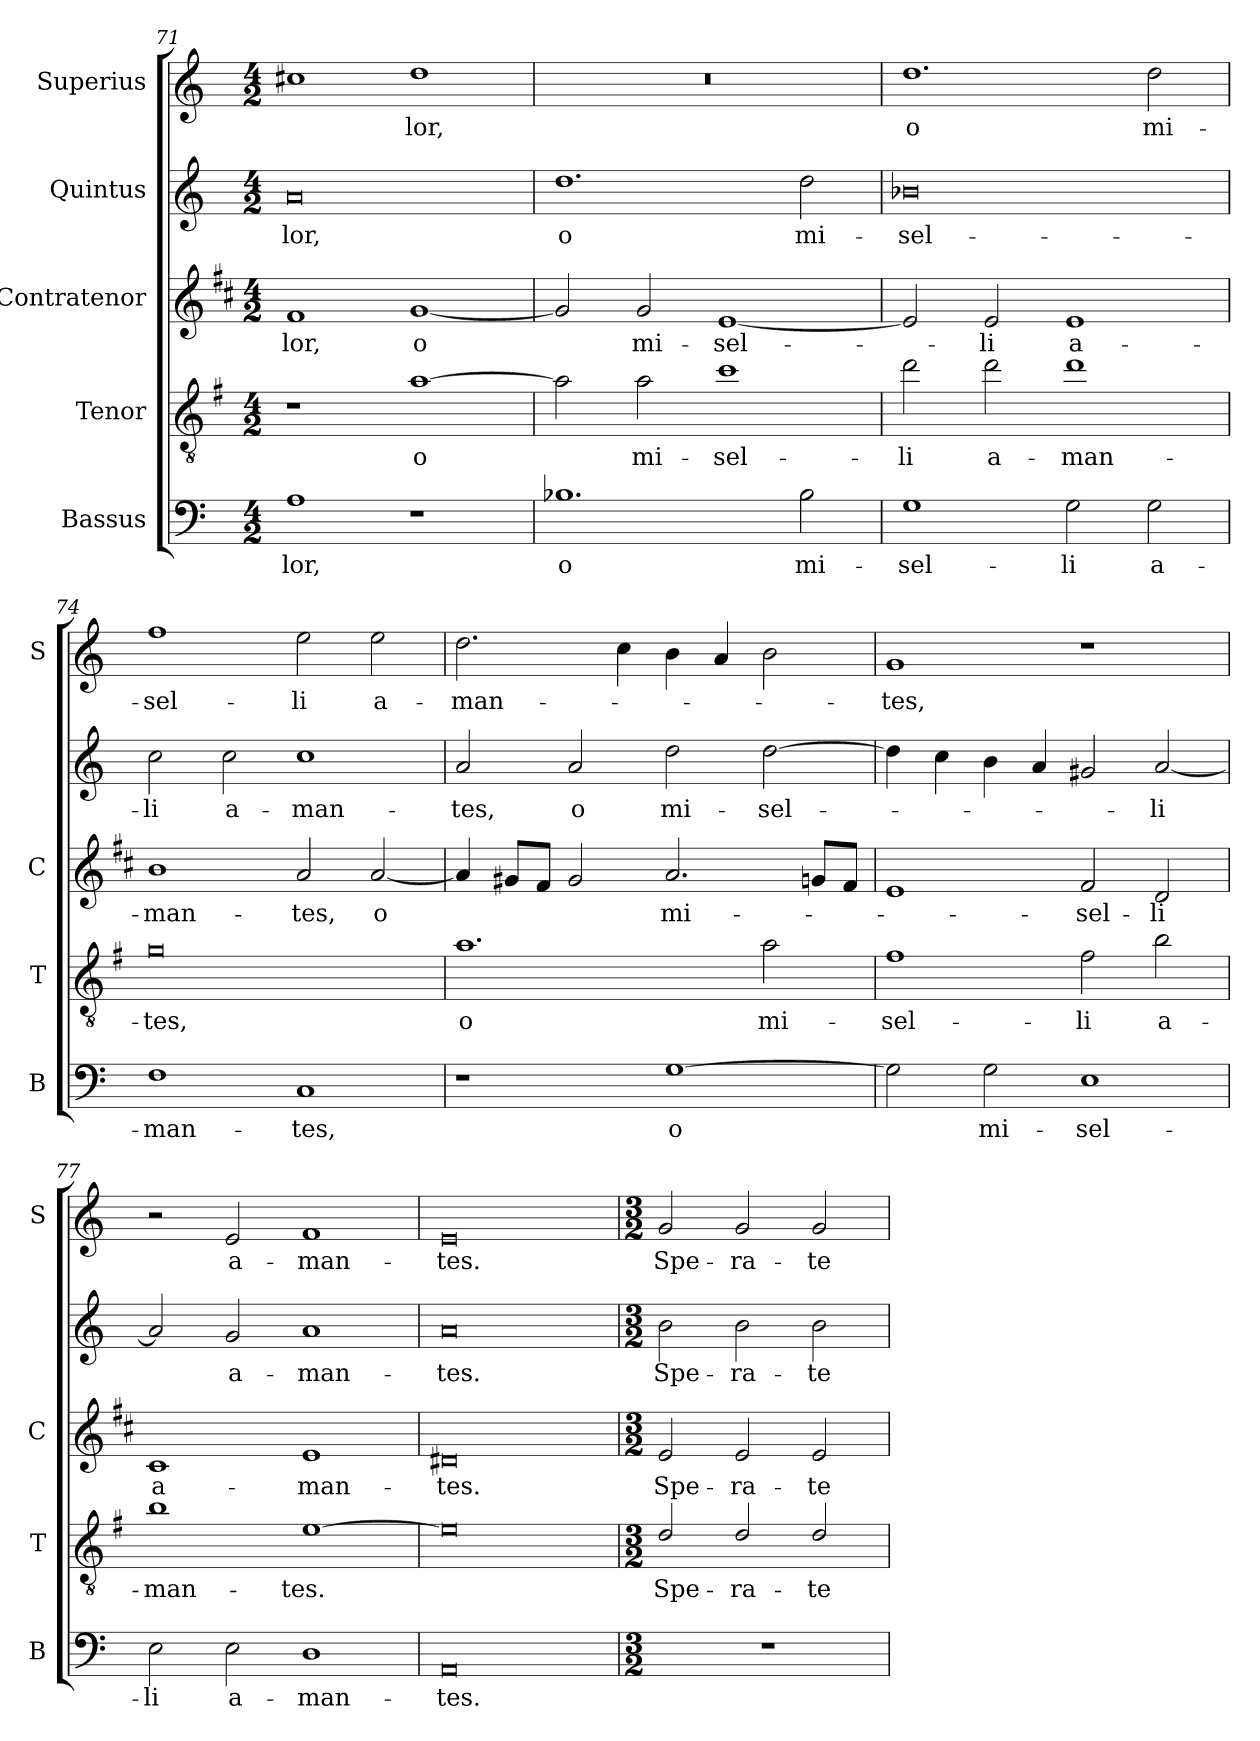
**kern	**text	**kern	**text	**kern	**text	**kern	**text	**kern	**text
*part5	*part5	*part4	*part4	*part3	*part3	*part2	*part2	*part1	*part1
*staff5	*staff5	*staff4	*staff4	*staff3	*staff3	*staff2	*staff2	*staff1	*staff1
*I"Bassus	*	*I"Tenor	*	*I"Contratenor	*	*I"Quintus	*	*I"Superius	*
*I'B	*	*I'T	*	*I'C	*	*	*	*I'S	*
!!LO:LB:g=z
*clefF4	*	*clefGv2	*	*clefG2	*	*clefG2	*	*clefG2	*
*	*	*ITrd4c7	*	*ITrd1c2	*	*	*	*	*
*k[]	*	*k[]	*	*k[]	*	*k[]	*	*k[]	*
*C:	*	*C:	*	*C:	*	*C:	*	*C:	*
*M4/2	*	*M4/2	*	*M4/2	*	*M4/2	*	*M4/2	*
=71	=71	=71	=71	=71	=71	=71	=71	=71	=71
!	!LO:LY:b	!	!	!	!LO:LY:b	!	!LO:LY:b	!	!
1A	-lor,	1r	.	1e	-lor,	0a	-lor,	1cc#X	.
!	!	!	!LO:LY:b	!	!LO:LY:b	!	!	!	!LO:LY:b
1r	.	[1d	o	[1f	o	.	.	1dd	-lor,
=72	=72	=72	=72	=72	=72	=72	=72	=72	=72
!	!LO:LY:b	!	!	!	!	!	!LO:LY:b	!	!
1.B-X	o	2d\]	.	2f/]	.	1.dd	o	0r	.
!	!	!	!LO:LY:b	!	!LO:LY:b	!	!	!	!
.	.	2d\	mi-	2f/	mi-	.	.	.	.
!	!	!	!LO:LY:b	!	!LO:LY:b	!	!	!	!
.	.	1f	-sel-	[1d	-sel-	.	.	.	.
!	!LO:LY:b	!	!	!	!	!	!LO:LY:b	!	!
2B-\	mi-	.	.	.	.	2dd\	mi-	.	.
=73	=73	=73	=73	=73	=73	=73	=73	=73	=73
!	!LO:LY:b	!	!LO:LY:b	!	!	!	!LO:LY:b	!	!LO:LY:b
1G	-sel-	2g\	-li	2d/]	.	0b-X	-sel-	1.dd	o
!	!	!	!LO:LY:b	!	!LO:LY:b	!	!	!	!
.	.	2g\	a-	2d/	-li	.	.	.	.
!	!LO:LY:b	!	!LO:LY:b	!	!LO:LY:b	!	!	!	!
2G\	-li	1g	-man-	1d	a-	.	.	.	.
!	!LO:LY:b	!	!	!	!	!	!	!	!LO:LY:b
2G\	a-	.	.	.	.	.	.	2dd\	mi-
=74	=74	=74	=74	=74	=74	=74	=74	=74	=74
!	!LO:LY:b	!	!LO:LY:b	!	!LO:LY:b	!	!LO:LY:b	!	!LO:LY:b
1F	-man-	0c	-tes,	1a	-man-	2cc\	-li	1ff	-sel-
!	!	!	!	!	!	!	!LO:LY:b	!	!
.	.	.	.	.	.	2cc\	a-	.	.
!	!LO:LY:b	!	!	!	!LO:LY:b	!	!LO:LY:b	!	!LO:LY:b
1C	-tes,	.	.	2g/	-tes,	1cc	-man-	2ee\	-li
!	!	!	!	!	!LO:LY:b	!	!	!	!LO:LY:b
.	.	.	.	[2g/	o	.	.	2ee\	a-
=75	=75	=75	=75	=75	=75	=75	=75	=75	=75
!	!	!	!LO:LY:b	!	!	!	!LO:LY:b	!	!LO:LY:b
1r	.	1.d	o	4g/]	.	2a/	-tes,	2.dd\	-man-
.	.	.	.	8f#X/L	.	.	.	.	.
.	.	.	.	8e/J	.	.	.	.	.
!	!	!	!	!	!	!	!LO:LY:b	!	!
.	.	.	.	2f#/	.	2a/	o	.	.
.	.	.	.	.	.	.	.	4cc\	.
!	!LO:LY:b	!	!	!	!LO:LY:b	!	!LO:LY:b	!	!
[1G	o	.	.	2.g/	mi-	2dd\	mi-	4b\	.
.	.	.	.	.	.	.	.	4a/	.
!	!	!	!LO:LY:b	!	!	!	!LO:LY:b	!	!
.	.	2d\	mi-	.	.	[2dd\	-sel-	2b\	.
.	.	.	.	8fn/L	.	.	.	.	.
.	.	.	.	8e/J	.	.	.	.	.
=76	=76	=76	=76	=76	=76	=76	=76	=76	=76
!	!	!	!LO:LY:b	!	!	!	!	!	!LO:LY:b
2G\]	.	1B	-sel-	1d	.	4dd\]	.	1g	-tes,
.	.	.	.	.	.	4cc\	.	.	.
!	!LO:LY:b	!	!	!	!	!	!	!	!
2G\	mi-	.	.	.	.	4b\	.	.	.
.	.	.	.	.	.	4a/	.	.	.
!	!LO:LY:b	!	!LO:LY:b	!	!LO:LY:b	!	!	!	!
1E	-sel-	2B\	-li	2e/	-sel-	2g#X/	.	1r	.
!	!	!	!LO:LY:b	!	!LO:LY:b	!	!LO:LY:b	!	!
.	.	2e\	a-	2c/	-li	[2a/	-li	.	.
!!LO:LB:g=z
=77	=77	=77	=77	=77	=77	=77	=77	=77	=77
!	!LO:LY:b	!	!LO:LY:b	!	!LO:LY:b	!	!	!	!
2E\	-li	1e	-man-	1B	a-	2a/]	.	2r	.
!	!LO:LY:b	!	!	!	!	!	!LO:LY:b	!	!LO:LY:b
2E\	a-	.	.	.	.	2g/	a-	2e/	a-
!	!LO:LY:b	!	!LO:LY:b	!	!LO:LY:b	!	!LO:LY:b	!	!LO:LY:b
1D	-man-	[1A	-tes.	1d	-man-	1a	-man-	1f	-man-
=78	=78	=78	=78	=78	=78	=78	=78	=78	=78
!	!LO:LY:b	!	!	!	!LO:LY:b	!	!LO:LY:b	!	!LO:LY:b
0AA	-tes.	0A]	.	0c#X	-tes.	0a	-tes.	0e	-tes.
=79	=79	=79	=79	=79	=79	=79	=79	=79	=79
*M3/2	*	*M3/2	*	*M3/2	*	*M3/2	*	*M3/2	*
!	!	!	!LO:LY:b	!	!LO:LY:b	!	!LO:LY:b	!	!LO:LY:b
1.r	.	2G/	Spe-	2d/	Spe-	2b\	Spe-	2g/	Spe-
!	!	!	!LO:LY:b	!	!LO:LY:b	!	!LO:LY:b	!	!LO:LY:b
.	.	2G/	-ra-	2d/	-ra-	2b\	-ra-	2g/	-ra-
!	!	!	!LO:LY:b	!	!LO:LY:b	!	!LO:LY:b	!	!LO:LY:b
.	.	2G/	-te	2d/	-te	2b\	-te	2g/	-te
=	=	=	=	=	=	=	=	=	=
*-	*-	*-	*-	*-	*-	*-	*-	*-	*-
